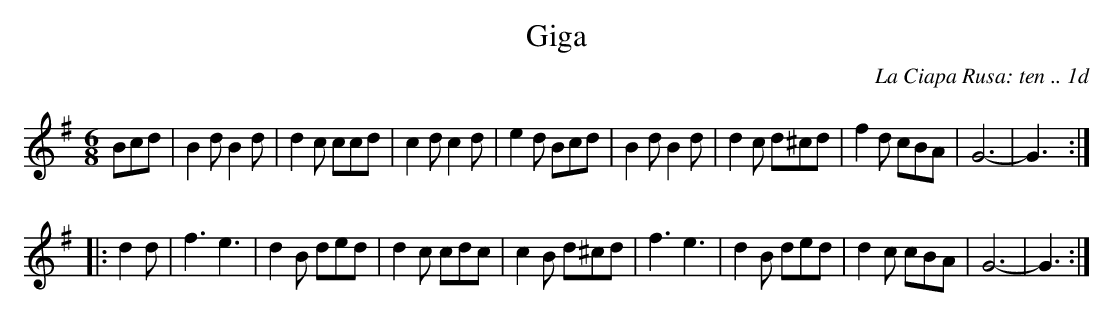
X:1
T:Giga
C:La Ciapa Rusa: ten .. 1d
M:6/8
L:1/8
K:G
Bcd|B2d B2d|d2c ccd|c2d c2d|e2d Bcd|\
B2d B2d|d2c d^cd|f2d cBA|G6-|G3:|
|:d2d|f3e3|d2B ded|d2c cdc|c2B d^cd|\
f3e3|d2B ded|d2c cBA|G6-|G3:|
